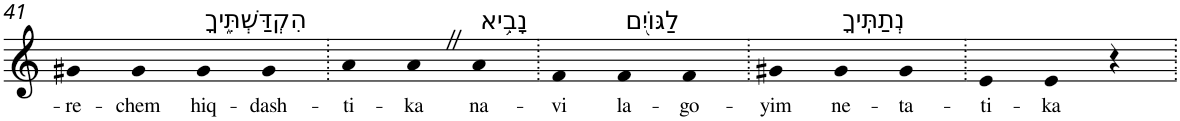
**kern	**text
*part1	*part1
*staff1	*staff1
*I"Piano	*
*I'Pno	*
!!LO:PB:g=z
*clefG2	*
*k[]	*
=41	=41
!	!LO:LY:b
4g#X	-re-
!	!LO:LY:b
4g#	-chem
!LO:TX:a:t=הִקְדַּשְׁתִּ֑יךָ	!
!	!LO:LY:b
4g#	hiq-
!	!LO:LY:b
4g#	-dash-
=42.	=42.
!	!LO:LY:b
4a	-ti-
!	!LO:LY:b
4aZ	-ka
!LO:TX:a:t=נָבִ֥יא	!
!	!LO:LY:b
4a	na-
=43.	=43.
!	!LO:LY:b
4f	-vi
!LO:TX:a:t=לַגּוֹיִ֖ם	!
!	!LO:LY:b
4f	la-
!	!LO:LY:b
4f	-go-
=44.	=44.
!	!LO:LY:b
4g#X	-yim
!LO:TX:a:t=נְתַתִּֽיךָ	!
!	!LO:LY:b
4g#	ne-
!	!LO:LY:b
4g#	-ta-
=45.	=45.
!	!LO:LY:b
4e	-ti-
!	!LO:LY:b
4e	-ka
4r	.
=.	=.
*-	*-
